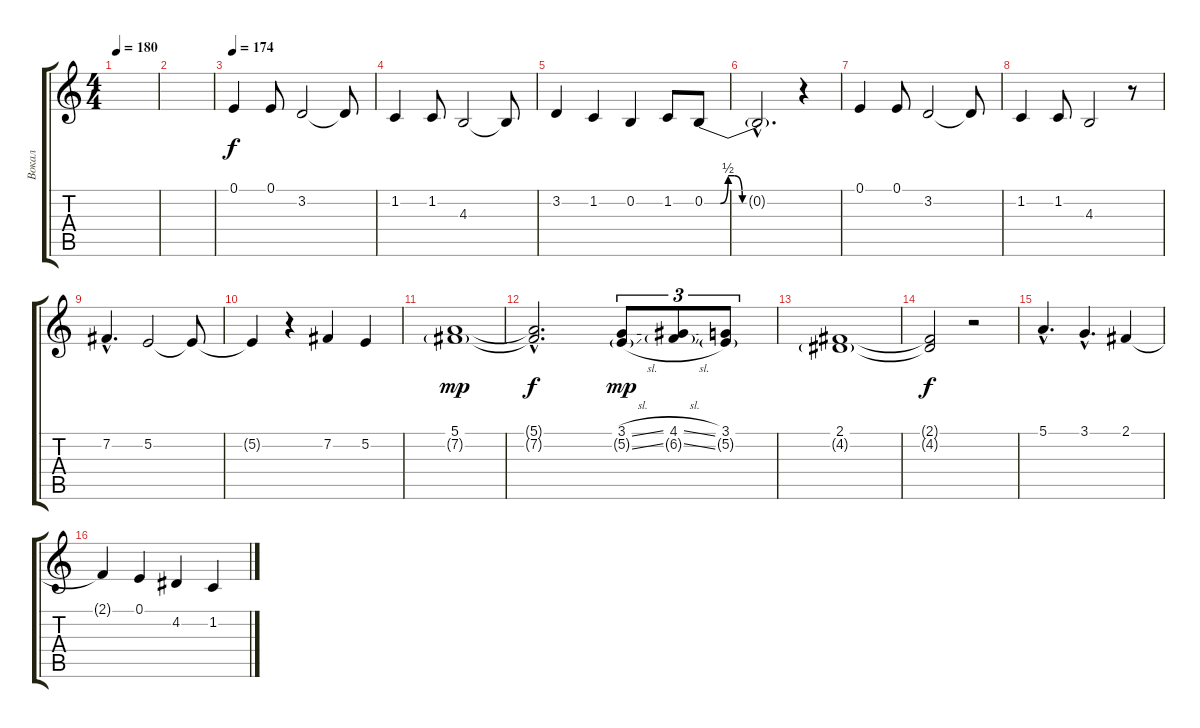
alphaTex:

\track ("Вокал" "Вокал") {instrument lead6voice}
\staff {score tabs}
\tuning (E4 B3 G3 D3 A2 E2) {hide}
\ts (4 4)
\tempo 180
\clef g2
\ks c
|
|
\section ("" "")
\tempo 174
0.1.4{volume 15} 0.1.8 3.2.2 3.2{t}.8 |
1.2.4 1.2.8 4.3.2 4.3{t}.8 |
3.2.4 1.2.4 0.2.4 1.2.8 0.2{be (custom 0 0 10 0 15 2 19 2 24 0 31 0 60 0)}.8 |
0.2{hac t}.2{d} r.4 |
0.1.4 0.1.8 3.2.2 3.2{t}.8 |
1.2.4 1.2.8 4.3.2 r.8 |
7.2{hac}.4{d} 5.2.2 5.2{t}.8 |
5.2{t}.4 r.4 7.2.4 5.2.4 |
(5.1 7.2{g}).1{dy mp} |
(5.1{hac t} 7.2{hac t}).2{d dy f} (3.1{sl} 5.2{sl g}).8{tu (3 2) dy mp} (4.1{sl} 6.2{sl g}).8{tu (3 2)} (3.1 5.2{g}).8{tu (3 2)} |
(2.1 4.2{g}).1 |
(2.1{t} 4.2{t}).2{dy f} r.2 |
5.1{hac}.4{d} 3.1{hac}.4{d} 2.1.4 |
2.1{t}.4 0.1.4 4.2.4 1.2.4
